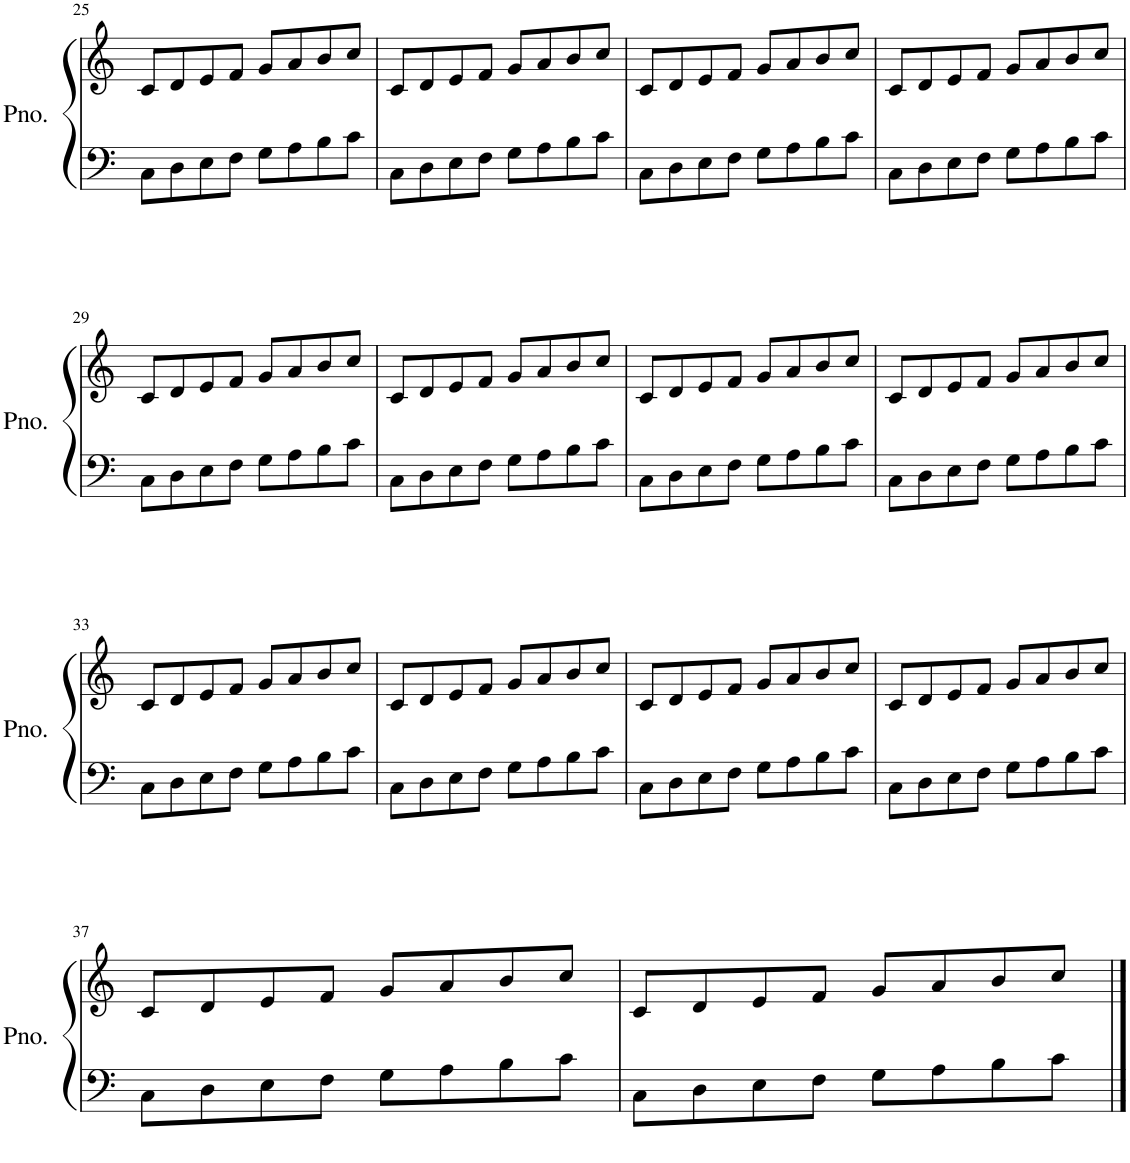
**kern	**kern
*part1	*part1
*staff2	*staff1
*I"Piano	*
*I'Pno.	*
!!LO:PB:g=z
*clefF4	*clefG2
*k[]	*k[]
*M4/4	*M4/4
=25	=25
8C\L	8c/L
8D\	8d/
8E\	8e/
8F\J	8f/J
8G\L	8g/L
8A\	8a/
8B\	8b/
8c\J	8cc/J
=26	=26
8C\L	8c/L
8D\	8d/
8E\	8e/
8F\J	8f/J
8G\L	8g/L
8A\	8a/
8B\	8b/
8c\J	8cc/J
=27	=27
8C\L	8c/L
8D\	8d/
8E\	8e/
8F\J	8f/J
8G\L	8g/L
8A\	8a/
8B\	8b/
8c\J	8cc/J
=28	=28
8C\L	8c/L
8D\	8d/
8E\	8e/
8F\J	8f/J
8G\L	8g/L
8A\	8a/
8B\	8b/
8c\J	8cc/J
!!LO:LB:g=z
=29	=29
8C\L	8c/L
8D\	8d/
8E\	8e/
8F\J	8f/J
8G\L	8g/L
8A\	8a/
8B\	8b/
8c\J	8cc/J
=30	=30
8C\L	8c/L
8D\	8d/
8E\	8e/
8F\J	8f/J
8G\L	8g/L
8A\	8a/
8B\	8b/
8c\J	8cc/J
=31	=31
8C\L	8c/L
8D\	8d/
8E\	8e/
8F\J	8f/J
8G\L	8g/L
8A\	8a/
8B\	8b/
8c\J	8cc/J
=32	=32
8C\L	8c/L
8D\	8d/
8E\	8e/
8F\J	8f/J
8G\L	8g/L
8A\	8a/
8B\	8b/
8c\J	8cc/J
!!LO:LB:g=z
=33	=33
8C\L	8c/L
8D\	8d/
8E\	8e/
8F\J	8f/J
8G\L	8g/L
8A\	8a/
8B\	8b/
8c\J	8cc/J
=34	=34
8C\L	8c/L
8D\	8d/
8E\	8e/
8F\J	8f/J
8G\L	8g/L
8A\	8a/
8B\	8b/
8c\J	8cc/J
=35	=35
8C\L	8c/L
8D\	8d/
8E\	8e/
8F\J	8f/J
8G\L	8g/L
8A\	8a/
8B\	8b/
8c\J	8cc/J
=36	=36
8C\L	8c/L
8D\	8d/
8E\	8e/
8F\J	8f/J
8G\L	8g/L
8A\	8a/
8B\	8b/
8c\J	8cc/J
!!LO:LB:g=z
=37	=37
8C\L	8c/L
8D\	8d/
8E\	8e/
8F\J	8f/J
8G\L	8g/L
8A\	8a/
8B\	8b/
8c\J	8cc/J
=38	=38
8C\L	8c/L
8D\	8d/
8E\	8e/
8F\J	8f/J
8G\L	8g/L
8A\	8a/
8B\	8b/
8c\J	8cc/J
==	==
*-	*-
